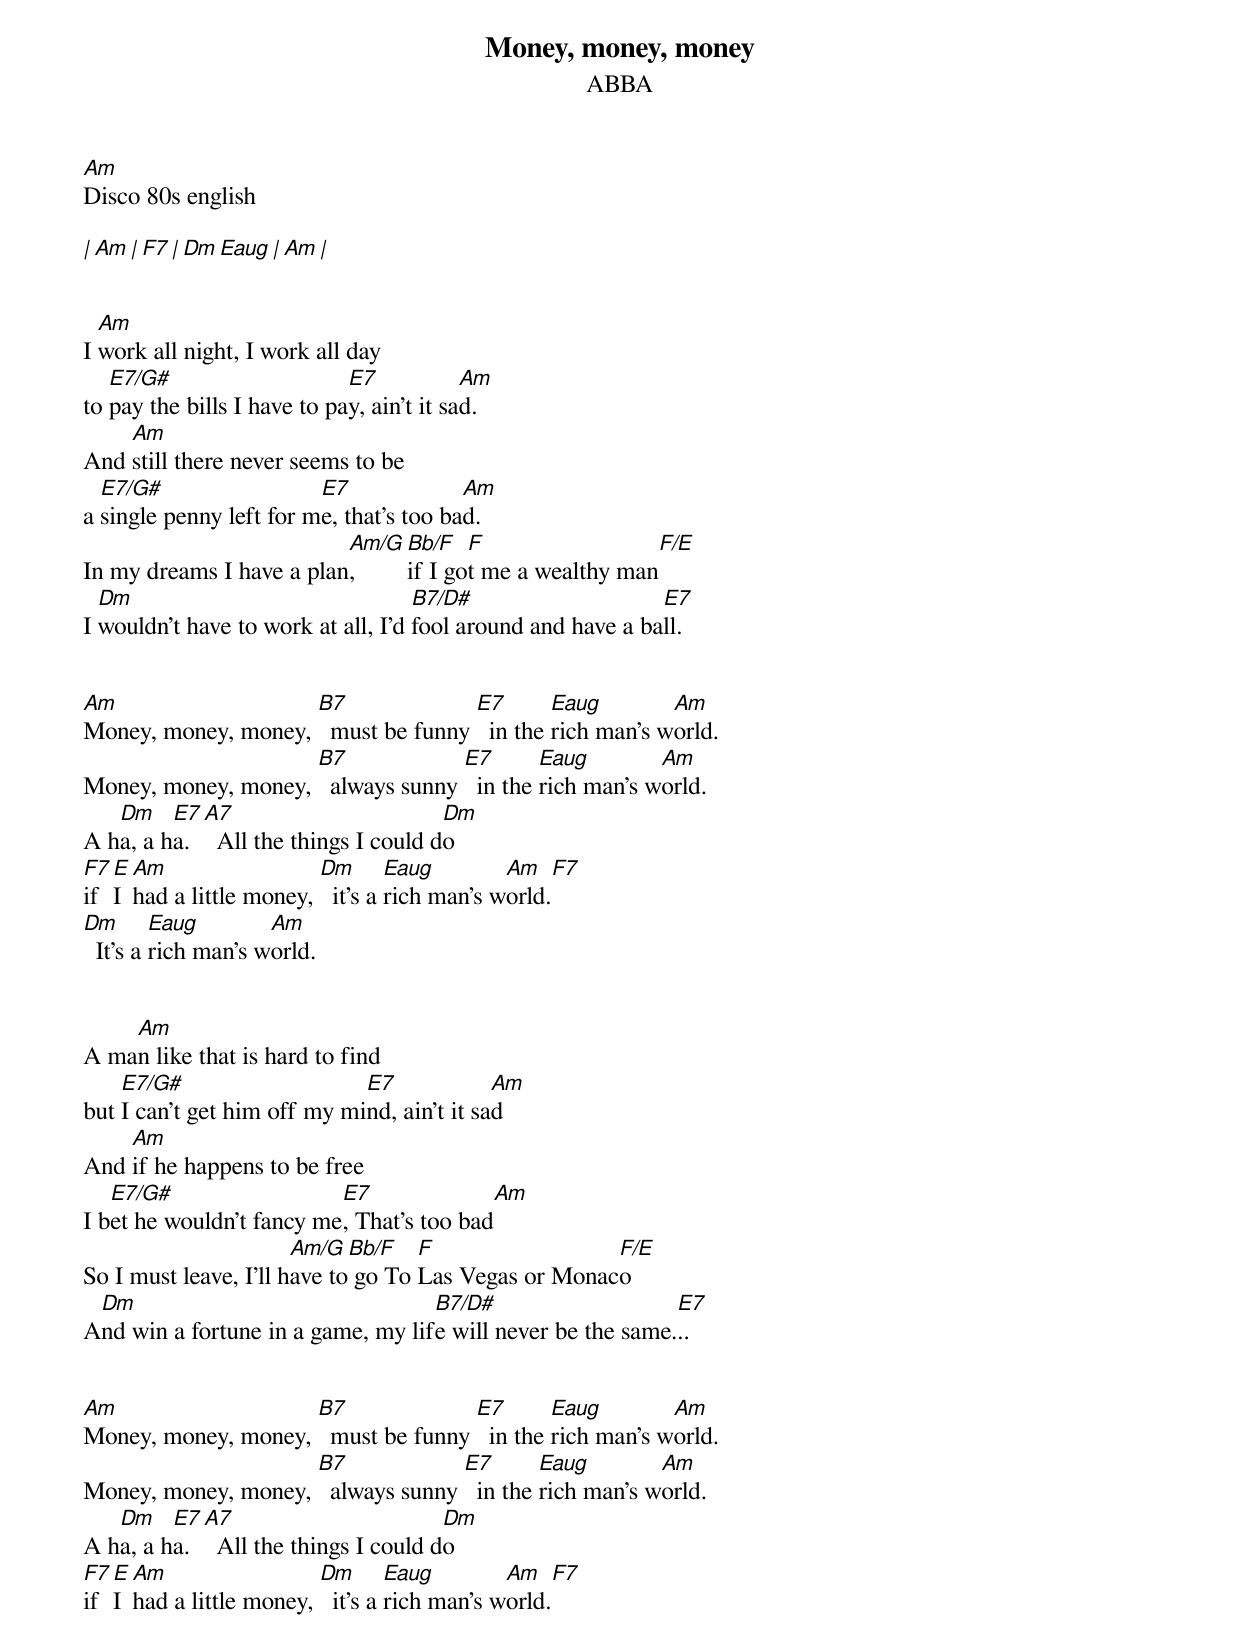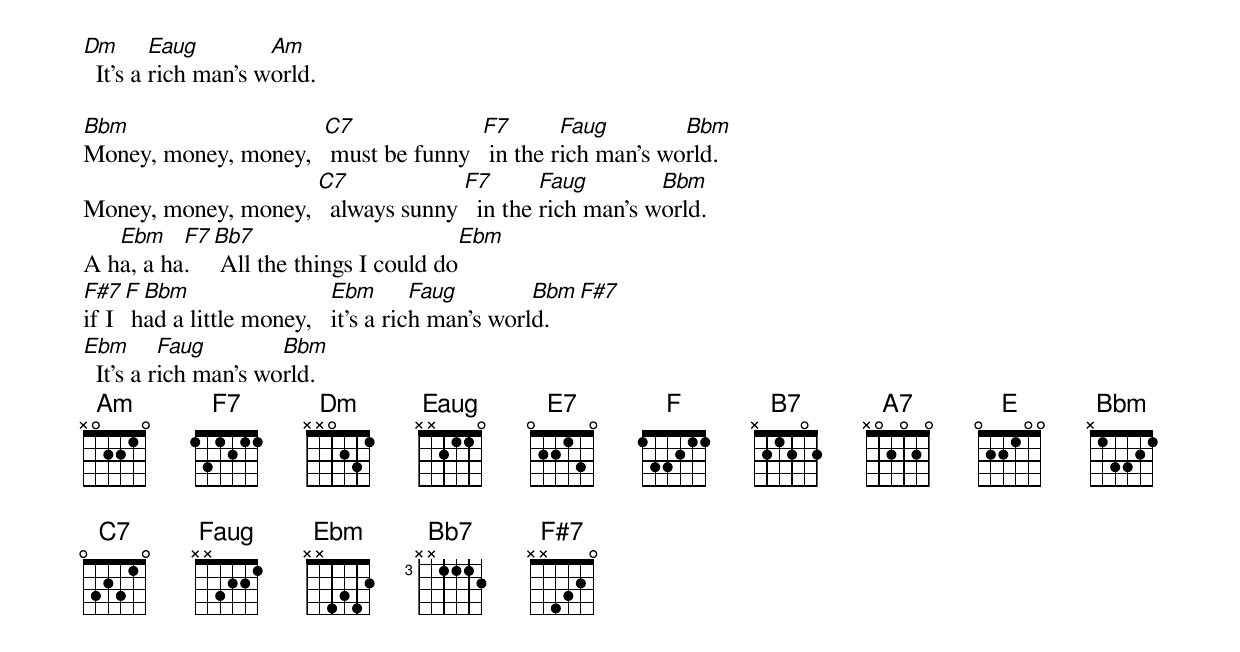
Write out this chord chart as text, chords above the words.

Money, money, money
ABBA
Am
Disco 80s english

| Am    | F7     | Dm  Eaug | Am    |


  Am
I work all night, I work all day
   E7/G#                     E7            Am
to pay the bills I have to pay, ain't it sad.
    Am
And still there never seems to be
  E7/G#                  E7              Am
a single penny left for me, that's too bad.
                          Am/G  Bb/F   F                 F/E
In my dreams I have a plan,     if I got me a wealthy man
  Dm                                B7/D#                    E7
I wouldn't have to work at all, I'd fool around and have a ball.


Am                   B7              E7       Eaug        Am
Money, money, money,   must be funny   in the rich man's world.
                     B7             E7       Eaug        Am
Money, money, money,   always sunny   in the rich man's world.
   Dm    E7  A7                        Dm
A ha, a ha.    All the things I could do
F7 E Am                  Dm       Eaug        Am    F7
if I had a little money,   it's a rich man's world.
Dm       Eaug        Am
  It's a rich man's world.


    Am
A man like that is hard to find
    E7/G#                    E7             Am
but I can't get him off my mind, ain't it sad
    Am
And if he happens to be free
   E7/G#                  E7              Am
I bet he wouldn't fancy me, That's too bad
                       Am/G  Bb/F   F                 F/E
So I must leave, I'll have to go To Las Vegas or Monaco
 Dm                                B7/D#                    E7
And win a fortune in a game, my life will never be the same...


Am                   B7              E7       Eaug        Am
Money, money, money,   must be funny   in the rich man's world.
                     B7             E7       Eaug        Am
Money, money, money,   always sunny   in the rich man's world.
   Dm    E7  A7                        Dm
A ha, a ha.    All the things I could do
F7 E Am                  Dm       Eaug        Am    F7
if I had a little money,   it's a rich man's world.
Dm       Eaug        Am
  It's a rich man's world.

Bbm                   C7              F7       Faug        Bbm
Money, money, money,   must be funny   in the rich man's world.
                     C7             F7       Faug        Bbm
Money, money, money,   always sunny   in the rich man's world.
   Ebm    F7  Bb7                        Ebm
A ha, a ha.    All the things I could do
F#7 F Bbm                  Ebm       Faug        Bbm    F#7
if I had a little money,   it's a rich man's world.
Ebm       Faug        Bbm
  It's a rich man's world.
